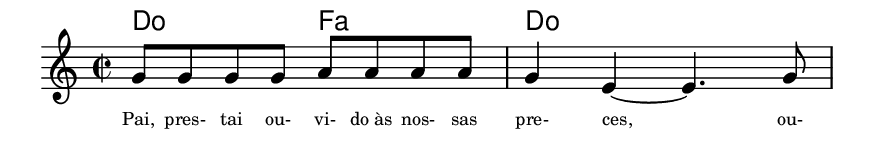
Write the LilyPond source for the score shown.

\version "2.20.0"
#(set! paper-alist (cons '("linha" . (cons (* 148 mm) (* 25 mm))) paper-alist))

\paper {
  #(set-paper-size "linha")
  ragged-right = ##f
}

\language "portugues"


harmonia = \chordmode {
%harmonia
  do2 fa2 do1
%/harmonia
}
melodia = \fixed do' {
    \key do \major
    \time 2/2
%recitação
  sol8 sol sol sol la la la la
  sol4 mi4~ mi4. sol8
%/recitação
}
letra = \lyricmode {
    \teeny
    Pai, pres- tai ou- vi- do_às nos- sas pre- ces,
    ou-
    %\tweak self-alignment-X #-1 \markup{\bold{dei}-me por pie-}
    %\tweak self-alignment-X #-1 \markup{\bold{da}de e escu-}
    %\tweak self-alignment-X #-1 \markup{\bold{tai} minha ora-}
    %\tweak self-alignment-X #-1 \markup{\bold{ção!}}
}

\book {
  \paper {
      indent = 0\mm
      scoreTitleMarkup = \markup {
          %\with-color #red
          \fromproperty #'header:piece
      }
  }
  \header {
    %piece = "Ant. 1"
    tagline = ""
  }
  \score {
    <<
      \new ChordNames {
        \set chordChanges = ##t
		\set noChordSymbol = ""
        \harmonia
      }
      \new Voice = "canto" { \melodia }
      \new Lyrics \lyricsto "canto" \letra
    >>
  }
}
